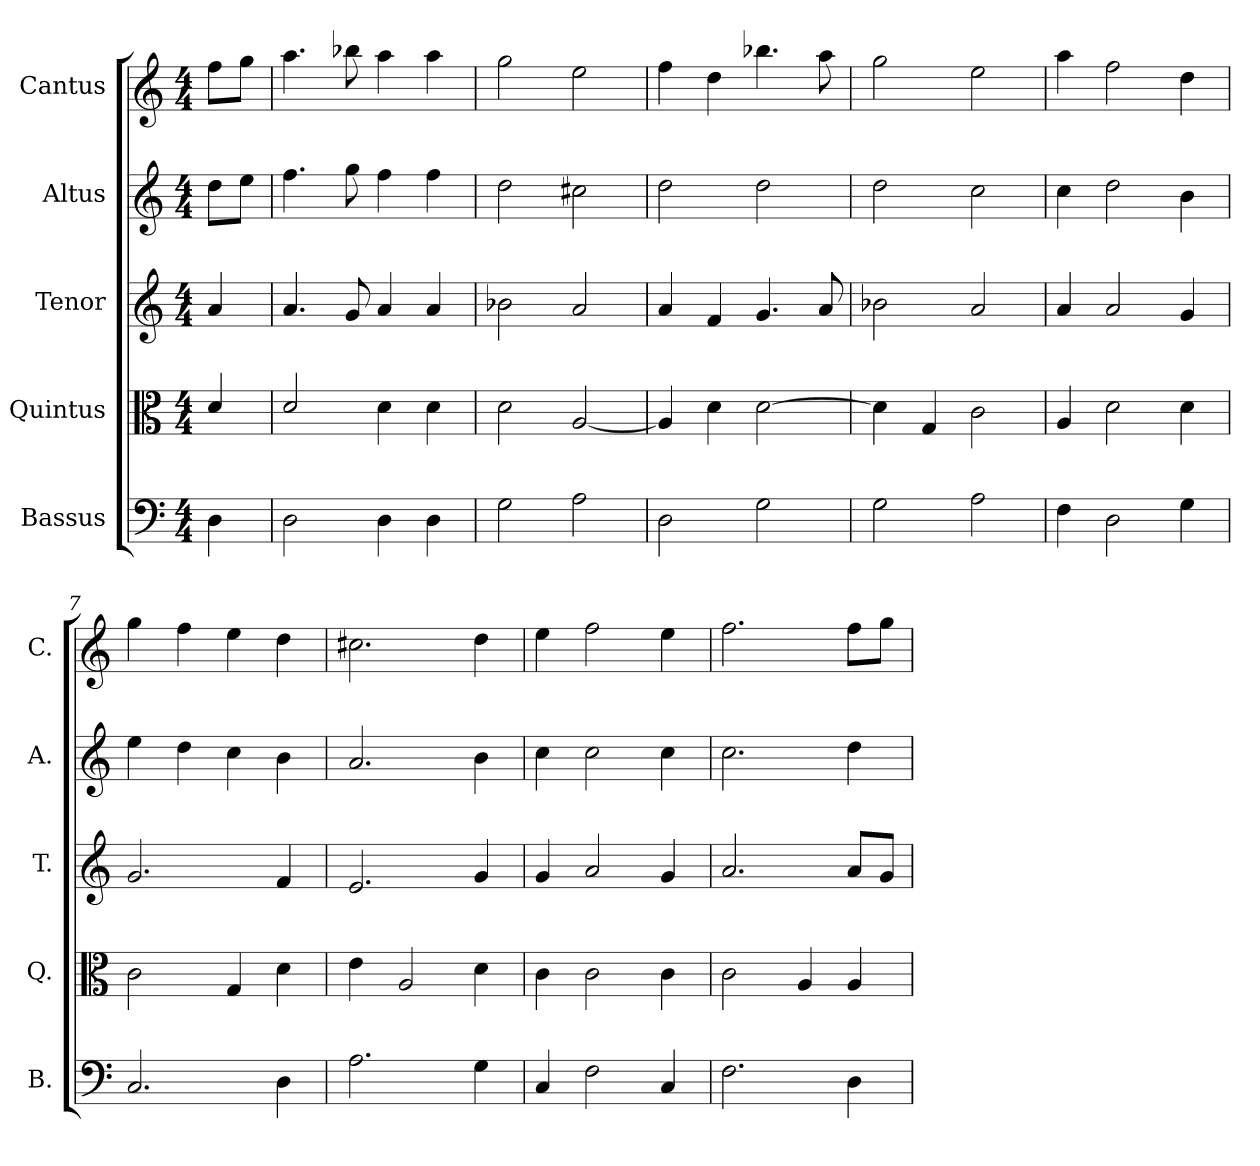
**kern	**kern	**kern	**kern	**kern
*part5	*part4	*part3	*part2	*part1
*staff5	*staff4	*staff3	*staff2	*staff1
*I"Bassus	*I"Quintus	*I"Tenor	*I"Altus	*I"Cantus
*I'B.	*I'Q.	*I'T.	*I'A.	*I'C.
*clefF4	*clefC3	*clefG2	*clefG2	*clefG2
*k[]	*k[]	*k[]	*k[]	*k[]
*C:	*C:	*C:	*C:	*C:
*M4/4	*M4/4	*M4/4	*M4/4	*M4/4
=1	=1	=1	=1	=1
4D\	4d/	4a/	8dd\L	8ff\L
.	.	.	8ee\J	8gg\J
=2	=2	=2	=2	=2
2D\	2d/	4.a/	4.ff\	4.aa\
.	.	8g/	8gg\	8bb-X\
4D\	4d\	4a/	4ff\	4aa\
4D\	4d\	4a/	4ff\	4aa\
=3	=3	=3	=3	=3
2G\	2d\	2b-X\	2dd\	2gg\
2A\	[2A/	2a/	2cc#X\	2ee\
=4	=4	=4	=4	=4
2D\	4A/]	4a/	2dd\	4ff\
.	4d\	4f/	.	4dd\
2G\	[2d\	4.g/	2dd\	4.bb-X\
.	.	8a/	.	8aa\
=5	=5	=5	=5	=5
2G\	4d\]	2b-X\	2dd\	2gg\
.	4G/	.	.	.
2A\	2c\	2a/	2cc\	2ee\
=6	=6	=6	=6	=6
4F\	4A/	4a/	4cc\	4aa\
2D\	2d\	2a/	2dd\	2ff\
4G\	4d\	4g/	4b\	4dd\
!!LO:LB:g=z
=7	=7	=7	=7	=7
2.C/	2c\	2.g/	4ee\	4gg\
.	.	.	4dd\	4ff\
.	4G/	.	4cc\	4ee\
4D\	4d\	4f/	4b\	4dd\
=8	=8	=8	=8	=8
2.A\	4e\	2.e/	2.a/	2.cc#X\
.	2A/	.	.	.
4G\	4d\	4g/	4b\	4dd\
=9	=9	=9	=9	=9
4C/	4c\	4g/	4cc\	4ee\
2F\	2c\	2a/	2cc\	2ff\
4C/	4c\	4g/	4cc\	4ee\
=10	=10	=10	=10	=10
2.F\	2c\	2.a/	2.cc\	2.ff\
.	4A/	.	.	.
4D\	4A/	8a/L	4dd\	8ff\L
.	.	8g/J	.	8gg\J
=	=	=	=	=
*-	*-	*-	*-	*-
